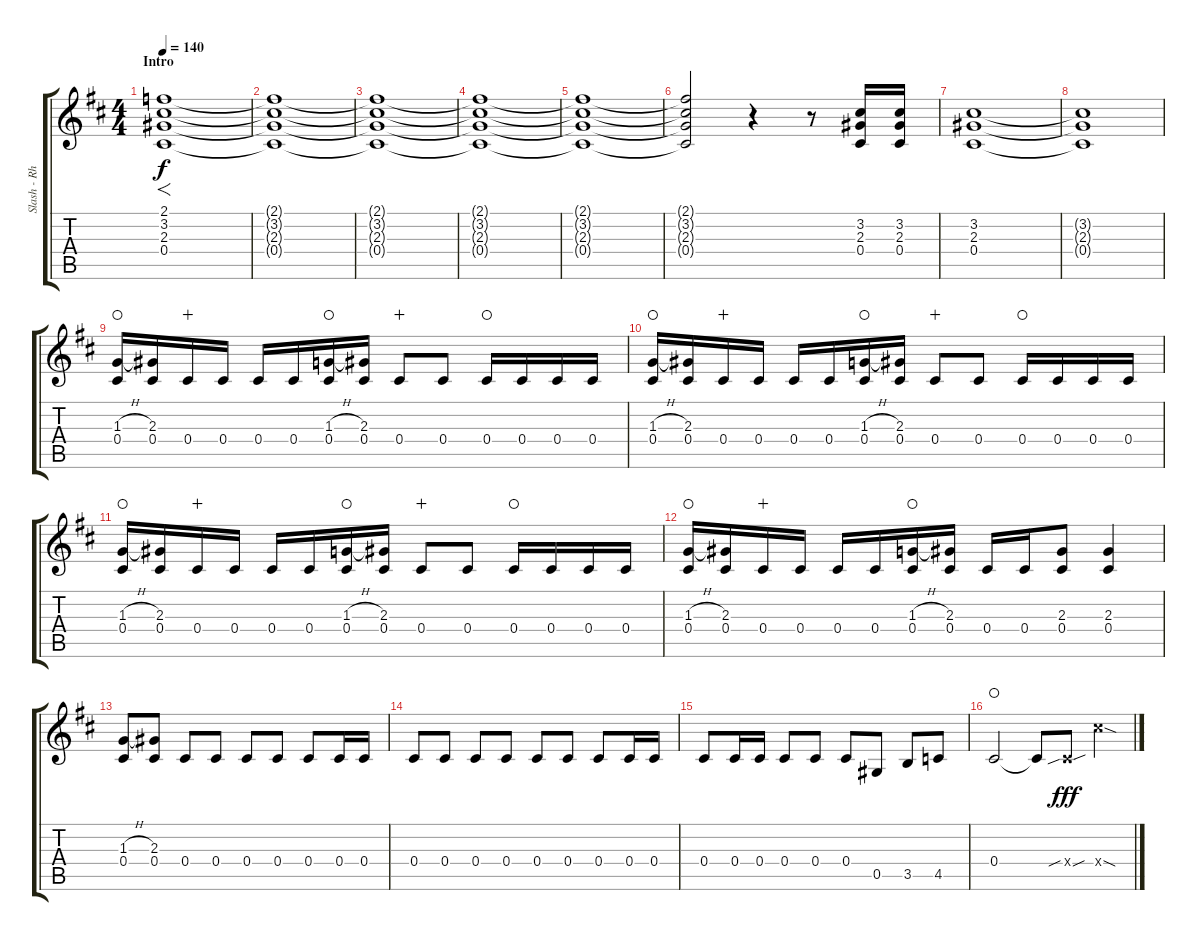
\track ("Slash - Rhytm Guitar" "Slash - Rh") {instrument distortionguitar}
\staff {score tabs}
\tuning (Eb4 Bb3 Gb3 Db3 Ab2 Eb2) {hide}
\ts (4 4)
\section ("" "Intro")
\tempo 140
\clef g2
\ks d
(2.1 3.2 2.3 0.4).1{f dy f instrument distortionguitar} |
(2.1{t} 3.2{t} 2.3{t} 0.4{t}).1 |
(2.1{t} 3.2{t} 2.3{t} 0.4{t}).1 |
(2.1{t} 3.2{t} 2.3{t} 0.4{t}).1 |
(2.1{t} 3.2{t} 2.3{t} 0.4{t}).1 |
(2.1{t} 3.2{t} 2.3{t} 0.4{t}).2 r.4 r.8 (3.2 2.3 0.4).16 (3.2 2.3 0.4).16 |
(3.2 2.3 0.4).1 |
(3.2{t} 2.3{t} 0.4{t}).1 |
(1.3{h} 0.4).16{waho} (2.3 0.4).16 0.4.16{wahc} 0.4.16 0.4.16 0.4.16 (1.3{h} 0.4).16{waho} (2.3 0.4).16 0.4.8{wahc} 0.4.8 0.4.16{waho} 0.4.16 0.4.16 0.4.16 |
(1.3{h} 0.4).16{waho} (2.3 0.4).16 0.4.16{wahc} 0.4.16 0.4.16 0.4.16 (1.3{h} 0.4).16{waho} (2.3 0.4).16 0.4.8{wahc} 0.4.8 0.4.16{waho} 0.4.16 0.4.16 0.4.16 |
(1.3{h} 0.4).16{waho} (2.3 0.4).16 0.4.16{wahc} 0.4.16 0.4.16 0.4.16 (1.3{h} 0.4).16{waho} (2.3 0.4).16 0.4.8{wahc} 0.4.8 0.4.16{waho} 0.4.16 0.4.16 0.4.16 |
(1.3{h} 0.4).16{waho} (2.3 0.4).16 0.4.16{wahc} 0.4.16 0.4.16 0.4.16 (1.3{h} 0.4).16{waho} (2.3 0.4).16 0.4.16 0.4.16 (2.3 0.4).8 (2.3 0.4).4 |
(1.3{h} 0.4).8 (2.3 0.4).8 0.4.8 0.4.8 0.4.8 0.4.8 0.4.8 0.4.16 0.4.16 |
0.4.8 0.4.8 0.4.8 0.4.8 0.4.8 0.4.8 0.4.8 0.4.16 0.4.16 |
0.4.8 0.4.16 0.4.16 0.4.8 0.4.8 0.4.8 0.5.8 3.5.8 4.5.8 |
0.4.2{waho} 0.4{t}.8 0.4{sib sou x}.8{dy fff} 12.4{sod x}.4
